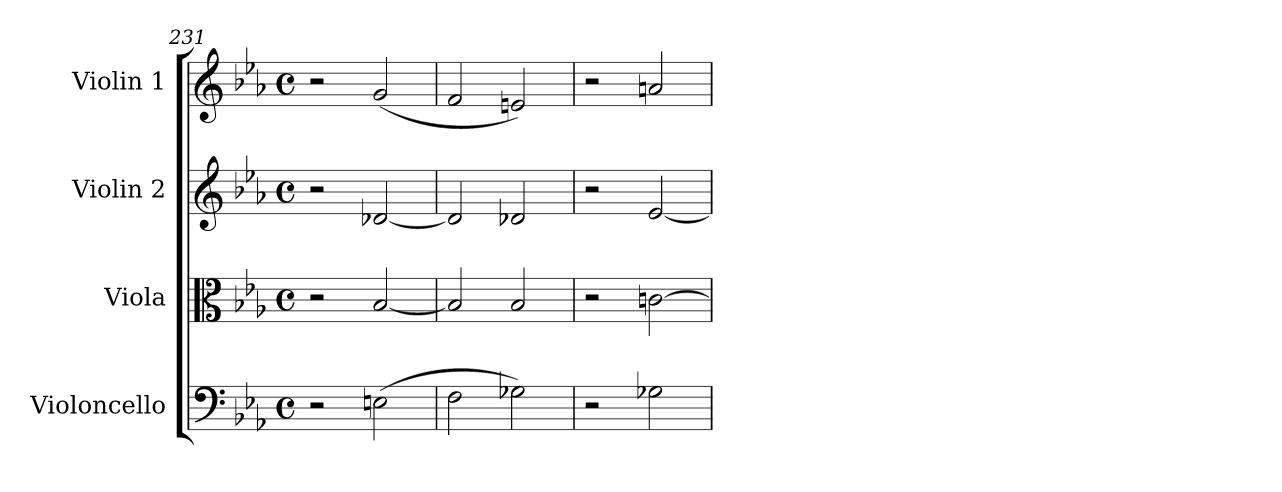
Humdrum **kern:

**kern	**kern	**kern	**kern
*part4	*part3	*part2	*part1
*staff4	*staff3	*staff2	*staff1
*I"Violoncello	*I"Viola	*I"Violin 2	*I"Violin 1
*I'Vc	*I'Vla	*I'Vln	*I'Vln
*clefF4	*clefC3	*clefG2	*clefG2
*k[b-e-a-]	*k[b-e-a-]	*k[b-e-a-]	*k[b-e-a-]
*M4/4	*M4/4	*M4/4	*M4/4
*met(c)	*met(c)	*met(c)	*met(c)
=231	=231	=231	=231
2r	2r	2r	2r
(2En\	[2B-/	[2d-X/	(2g/
=232	=232	=232	=232
2F\	2B-/]	2d-/]	2f/
2G-X\)	2B-/	2d-X/	2en/)
!!LO:LB:g=z
=233	=233	=233	=233
2r	2r	2r	2r
2G-X\	[2cn\	[2e-/	2an/
=	=	=	=
*-	*-	*-	*-
